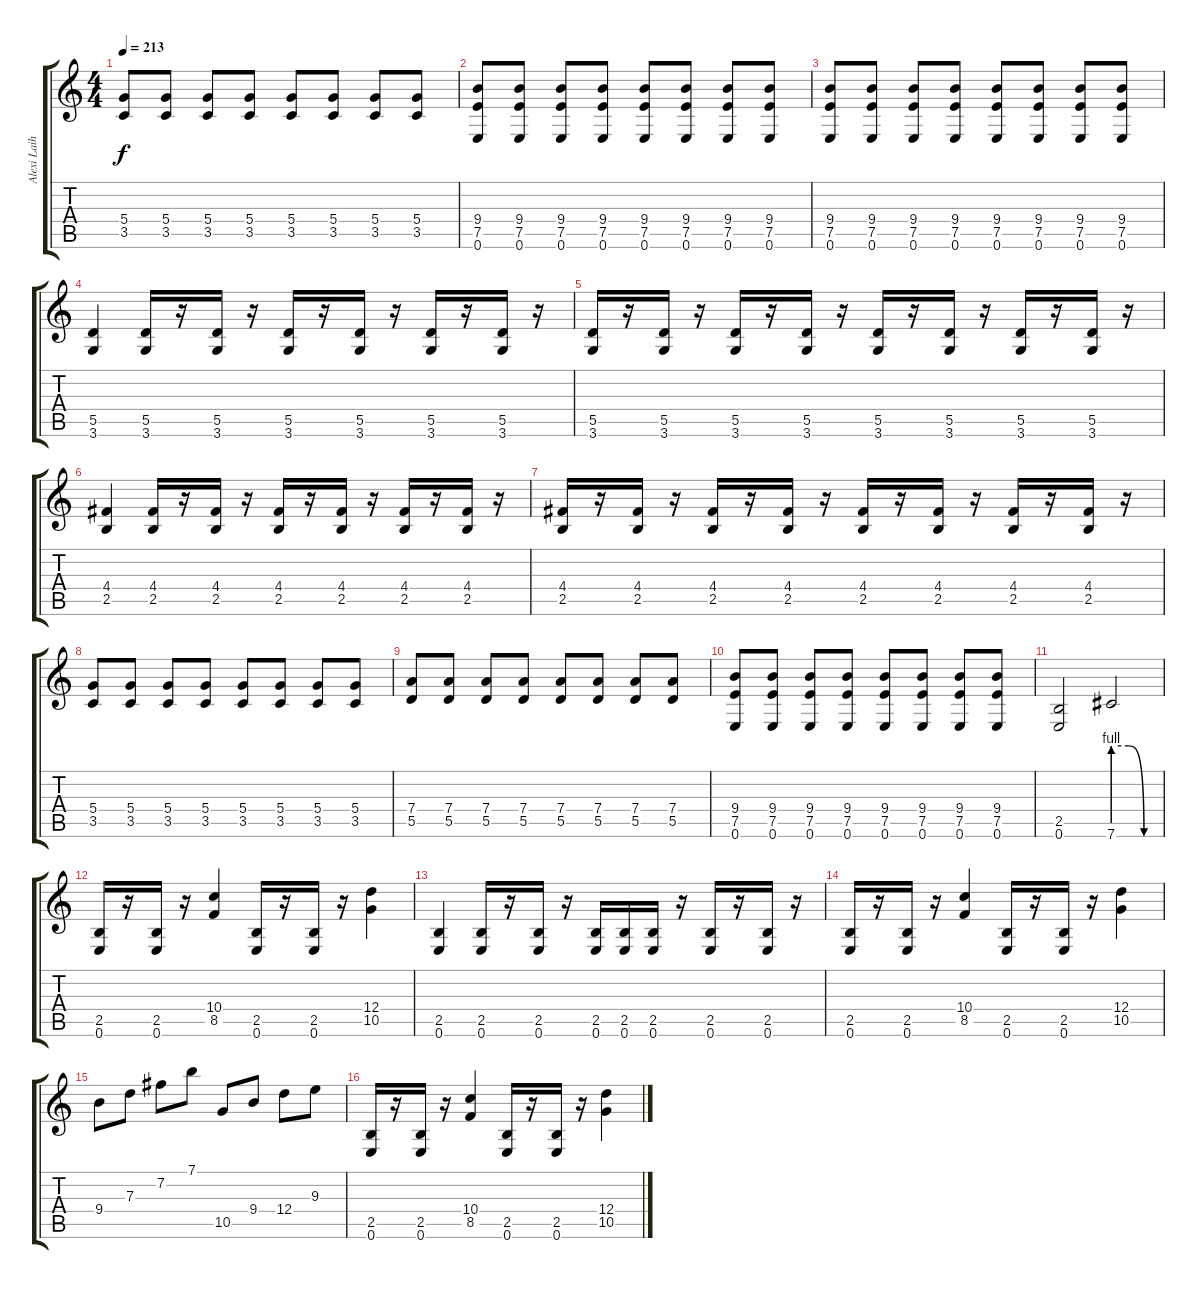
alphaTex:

\track ("Alexi Laiho" "Alexi Laih") {instrument distortionguitar}
\staff {score tabs}
\tuning (E4 B3 G3 D3 A2 E2) {hide}
\ts (4 4)
\tempo 213
\clef g2
\ks c
(5.4 3.5).8{dy f} (5.4 3.5).8 (5.4 3.5).8 (5.4 3.5).8 (5.4 3.5).8 (5.4 3.5).8 (5.4 3.5).8 (5.4 3.5).8 |
(9.4 7.5 0.6).8 (9.4 7.5 0.6).8 (9.4 7.5 0.6).8 (9.4 7.5 0.6).8 (9.4 7.5 0.6).8 (9.4 7.5 0.6).8 (9.4 7.5 0.6).8 (9.4 7.5 0.6).8 |
(9.4 7.5 0.6).8 (9.4 7.5 0.6).8 (9.4 7.5 0.6).8 (9.4 7.5 0.6).8 (9.4 7.5 0.6).8 (9.4 7.5 0.6).8 (9.4 7.5 0.6).8 (9.4 7.5 0.6).8 |
(5.5 3.6).4 (5.5 3.6).16 r.16 (5.5 3.6).16 r.16 (5.5 3.6).16 r.16 (5.5 3.6).16 r.16 (5.5 3.6).16 r.16 (5.5 3.6).16 r.16 |
(5.5 3.6).16 r.16 (5.5 3.6).16 r.16 (5.5 3.6).16 r.16 (5.5 3.6).16 r.16 (5.5 3.6).16 r.16 (5.5 3.6).16 r.16 (5.5 3.6).16 r.16 (5.5 3.6).16 r.16 |
(4.4 2.5).4 (4.4 2.5).16 r.16 (4.4 2.5).16 r.16 (4.4 2.5).16 r.16 (4.4 2.5).16 r.16 (4.4 2.5).16 r.16 (4.4 2.5).16 r.16 |
(4.4 2.5).16 r.16 (4.4 2.5).16 r.16 (4.4 2.5).16 r.16 (4.4 2.5).16 r.16 (4.4 2.5).16 r.16 (4.4 2.5).16 r.16 (4.4 2.5).16 r.16 (4.4 2.5).16 r.16 |
(5.4 3.5).8 (5.4 3.5).8 (5.4 3.5).8 (5.4 3.5).8 (5.4 3.5).8 (5.4 3.5).8 (5.4 3.5).8 (5.4 3.5).8 |
(7.4 5.5).8 (7.4 5.5).8 (7.4 5.5).8 (7.4 5.5).8 (7.4 5.5).8 (7.4 5.5).8 (7.4 5.5).8 (7.4 5.5).8 |
(9.4 7.5 0.6).8 (9.4 7.5 0.6).8 (9.4 7.5 0.6).8 (9.4 7.5 0.6).8 (9.4 7.5 0.6).8 (9.4 7.5 0.6).8 (9.4 7.5 0.6).8 (9.4 7.5 0.6).8 |
(2.5 0.6).2 7.6{be (custom 0 4 20 4 40 0 60 0)}.2 |
(2.5 0.6).16 r.16 (2.5 0.6).16 r.16 (10.4 8.5).4 (2.5 0.6).16 r.16 (2.5 0.6).16 r.16 (12.4 10.5).4 |
(2.5 0.6).4 (2.5 0.6).16 r.16 (2.5 0.6).16 r.16 (2.5 0.6).16 (2.5 0.6).16 (2.5 0.6).16 r.16 (2.5 0.6).16 r.16 (2.5 0.6).16 r.16 |
(2.5 0.6).16 r.16 (2.5 0.6).16 r.16 (10.4 8.5).4 (2.5 0.6).16 r.16 (2.5 0.6).16 r.16 (12.4 10.5).4 |
9.4.8 7.3.8 7.2.8 7.1.8 10.5.8 9.4.8 12.4.8 9.3.8 |
(2.5 0.6).16 r.16 (2.5 0.6).16 r.16 (10.4 8.5).4 (2.5 0.6).16 r.16 (2.5 0.6).16 r.16 (12.4 10.5).4
